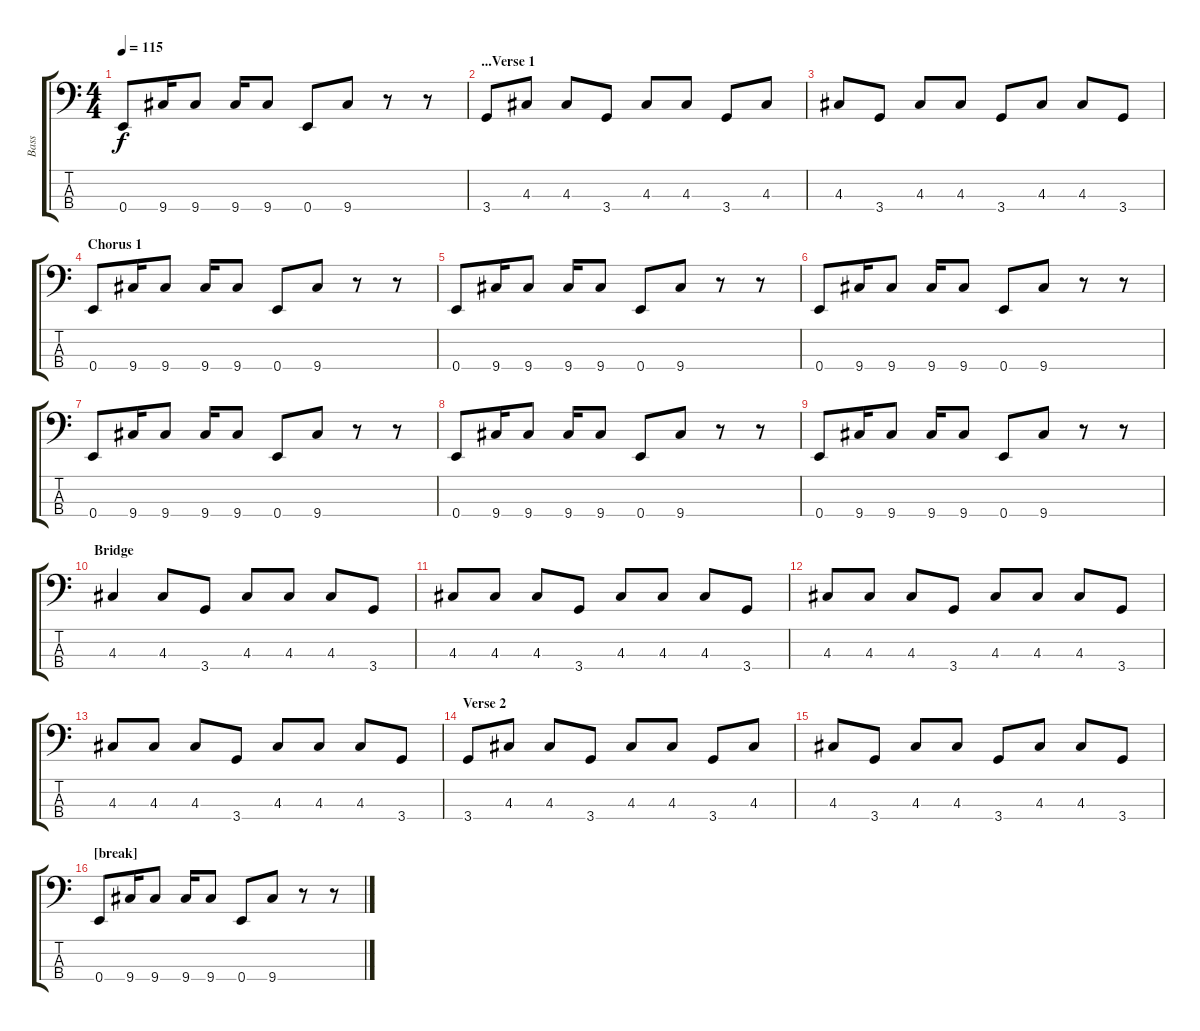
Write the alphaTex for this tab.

\track ("Bass" "Bass") {instrument overdrivenguitar}
\staff {score tabs}
\tuning (G2 D2 A1 E1) {hide}
\ts (4 4)
\tempo 115
\clef f4
\ks c
0.4.8{dy f} 9.4.16 9.4.8 9.4.16 9.4.8 0.4.8 9.4.8 r.8 r.8 |
\section ("" "...Verse 1")
3.4.8 4.3.8 4.3.8 3.4.8 4.3.8 4.3.8 3.4.8 4.3.8 |
4.3.8 3.4.8 4.3.8 4.3.8 3.4.8 4.3.8 4.3.8 3.4.8 |
\section ("" "Chorus 1")
0.4.8 9.4.16 9.4.8 9.4.16 9.4.8 0.4.8 9.4.8 r.8 r.8 |
0.4.8 9.4.16 9.4.8 9.4.16 9.4.8 0.4.8 9.4.8 r.8 r.8 |
0.4.8 9.4.16 9.4.8 9.4.16 9.4.8 0.4.8 9.4.8 r.8 r.8 |
0.4.8 9.4.16 9.4.8 9.4.16 9.4.8 0.4.8 9.4.8 r.8 r.8 |
0.4.8 9.4.16 9.4.8 9.4.16 9.4.8 0.4.8 9.4.8 r.8 r.8 |
0.4.8 9.4.16 9.4.8 9.4.16 9.4.8 0.4.8 9.4.8 r.8 r.8 |
\section ("" "Bridge")
4.3.4 4.3.8 3.4.8 4.3.8 4.3.8 4.3.8 3.4.8 |
4.3.8 4.3.8 4.3.8 3.4.8 4.3.8 4.3.8 4.3.8 3.4.8 |
4.3.8 4.3.8 4.3.8 3.4.8 4.3.8 4.3.8 4.3.8 3.4.8 |
4.3.8 4.3.8 4.3.8 3.4.8 4.3.8 4.3.8 4.3.8 3.4.8 |
\section ("" "Verse 2")
3.4.8 4.3.8 4.3.8 3.4.8 4.3.8 4.3.8 3.4.8 4.3.8 |
4.3.8 3.4.8 4.3.8 4.3.8 3.4.8 4.3.8 4.3.8 3.4.8 |
\section ("" "[break]")
0.4.8 9.4.16 9.4.8 9.4.16 9.4.8 0.4.8 9.4.8 r.8 r.8
